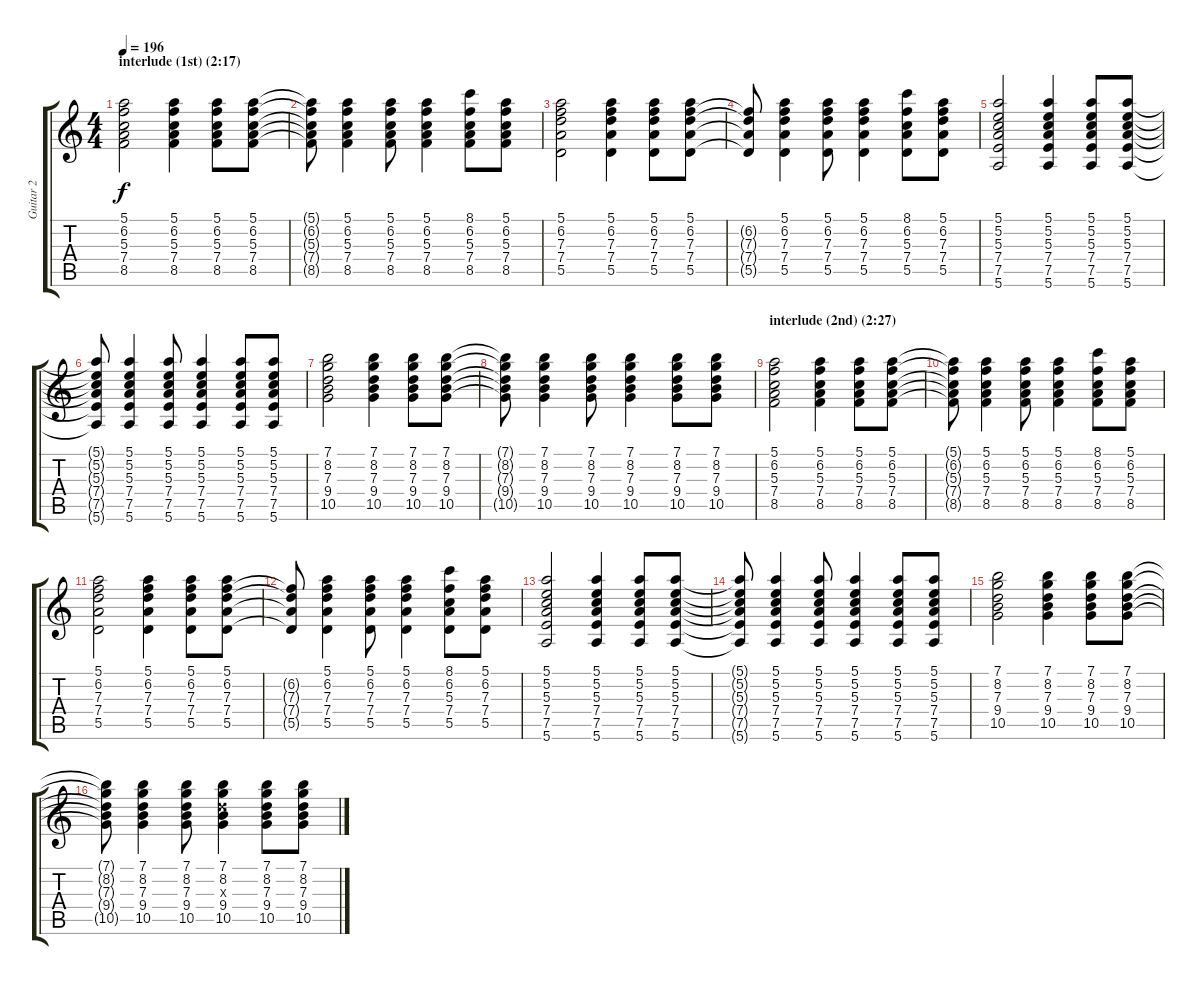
\track ("Guitar 2" "Guitar 2") {instrument electricguitarclean}
\staff {score tabs}
\tuning (E4 B3 G3 D3 A2 E2) {hide}
\ts (4 4)
\section ("" "interlude (1st) (2:17)")
\tempo 196
\clef g2
\ks c
(5.1 6.2 5.3 7.4 8.5).2{dy f volume 7} (5.1 6.2 5.3 7.4 8.5).4 (5.1 6.2 5.3 7.4 8.5).8 (5.1 6.2 5.3 7.4 8.5).8 |
(5.1{t} 6.2{t} 5.3{t} 7.4{t} 8.5{t}).8 (5.1 6.2 5.3 7.4 8.5).4 (5.1 6.2 5.3 7.4 8.5).8 (5.1 6.2 5.3 7.4 8.5).4 (8.1 6.2 5.3 7.4 8.5).8 (5.1 6.2 5.3 7.4 8.5).8 |
(5.1 6.2 7.3 7.4 5.5).2 (5.1 6.2 7.3 7.4 5.5).4 (5.1 6.2 7.3 7.4 5.5).8 (5.1 6.2 7.3 7.4 5.5).8 |
(6.2{t} 7.3{t} 7.4{t} 5.5{t}).8 (5.1 6.2 7.3 7.4 5.5).4 (5.1 6.2 7.3 7.4 5.5).8 (5.1 6.2 7.3 7.4 5.5).4 (8.1 6.2 5.3 7.4 5.5).8 (5.1 6.2 7.3 7.4 5.5).8 |
(5.1 5.2 5.3 7.4 7.5 5.6).2 (5.1 5.2 5.3 7.4 7.5 5.6).4 (5.1 5.2 5.3 7.4 7.5 5.6).8 (5.1 5.2 5.3 7.4 7.5 5.6).8 |
(5.1{t} 5.2{t} 5.3{t} 7.4{t} 7.5{t} 5.6{t}).8 (5.1 5.2 5.3 7.4 7.5 5.6).4 (5.1 5.2 5.3 7.4 7.5 5.6).8 (5.1 5.2 5.3 7.4 7.5 5.6).4 (5.1 5.2 5.3 7.4 7.5 5.6).8 (5.1 5.2 5.3 7.4 7.5 5.6).8 |
(7.1 8.2 7.3 9.4 10.5).2 (7.1 8.2 7.3 9.4 10.5).4 (7.1 8.2 7.3 9.4 10.5).8 (7.1 8.2 7.3 9.4 10.5).8 |
(7.1{t} 8.2{t} 7.3{t} 9.4{t} 10.5{t}).8 (7.1 8.2 7.3 9.4 10.5).4 (7.1 8.2 7.3 9.4 10.5).8 (7.1 8.2 7.3 9.4 10.5).4 (7.1 8.2 7.3 9.4 10.5).8 (7.1 8.2 7.3 9.4 10.5).8 |
\section ("" "interlude (2nd) (2:27)")
(5.1 6.2 5.3 7.4 8.5).2{volume 7} (5.1 6.2 5.3 7.4 8.5).4 (5.1 6.2 5.3 7.4 8.5).8 (5.1 6.2 5.3 7.4 8.5).8 |
(5.1{t} 6.2{t} 5.3{t} 7.4{t} 8.5{t}).8 (5.1 6.2 5.3 7.4 8.5).4 (5.1 6.2 5.3 7.4 8.5).8 (5.1 6.2 5.3 7.4 8.5).4 (8.1 6.2 5.3 7.4 8.5).8 (5.1 6.2 5.3 7.4 8.5).8 |
(5.1 6.2 7.3 7.4 5.5).2 (5.1 6.2 7.3 7.4 5.5).4 (5.1 6.2 7.3 7.4 5.5).8 (5.1 6.2 7.3 7.4 5.5).8 |
(6.2{t} 7.3{t} 7.4{t} 5.5{t}).8 (5.1 6.2 7.3 7.4 5.5).4 (5.1 6.2 7.3 7.4 5.5).8 (5.1 6.2 7.3 7.4 5.5).4 (8.1 6.2 5.3 7.4 5.5).8 (5.1 6.2 7.3 7.4 5.5).8 |
(5.1 5.2 5.3 7.4 7.5 5.6).2 (5.1 5.2 5.3 7.4 7.5 5.6).4 (5.1 5.2 5.3 7.4 7.5 5.6).8 (5.1 5.2 5.3 7.4 7.5 5.6).8 |
(5.1{t} 5.2{t} 5.3{t} 7.4{t} 7.5{t} 5.6{t}).8 (5.1 5.2 5.3 7.4 7.5 5.6).4 (5.1 5.2 5.3 7.4 7.5 5.6).8 (5.1 5.2 5.3 7.4 7.5 5.6).4 (5.1 5.2 5.3 7.4 7.5 5.6).8 (5.1 5.2 5.3 7.4 7.5 5.6).8 |
(7.1 8.2 7.3 9.4 10.5).2 (7.1 8.2 7.3 9.4 10.5).4 (7.1 8.2 7.3 9.4 10.5).8 (7.1 8.2 7.3 9.4 10.5).8 |
(7.1{t} 8.2{t} 7.3{t} 9.4{t} 10.5{t}).8 (7.1 8.2 7.3 9.4 10.5).4 (7.1 8.2 7.3 9.4 10.5).8 (7.1 8.2 7.3{x} 9.4 10.5).4 (7.1 8.2 7.3 9.4 10.5).8 (7.1 8.2 7.3 9.4 10.5).8
